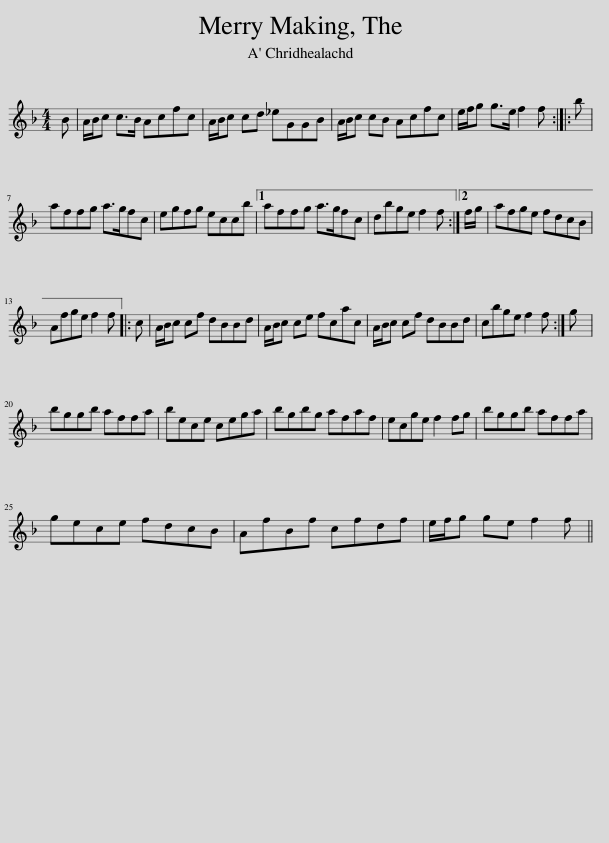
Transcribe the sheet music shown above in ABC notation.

X:1
L:1/8
M:4/4
I:linebreak $
K:F
V:1 treble
V:1
 B | A/B/c c>B Acfc | A/B/c cd _eGGB | A/B/c cB Acfc | e/f/g g>e f2 f :: %5
 b |$ affg a>gfc | egfg eccb |1 affg a>gfc | dbge f2 f :|2 %10
 f/g/ | afge fdcB |$ Afge f2 f |: c | A/B/c cf dBBd | %15
 A/B/c ce fcac | A/B/c cf dBBd | cbge f2 f :| g |$ bggb affa | %20
 bece cega | bgbg afaf | ecge f2 fg | bggb affa |$ gece fdcB | %25
 AfBf cfdf | e/f/g ge f2 f || %27
